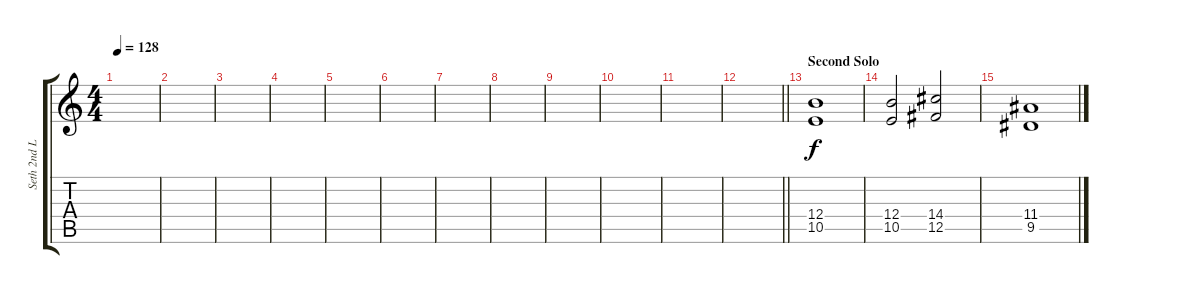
\track ("Seth 2nd Layer" "Seth 2nd L") {instrument distortionguitar}
\staff {score tabs}
\tuning (Db4 Ab3 E3 B2 Gb2 Db2) {hide}
\ts (4 4)
\tempo 128
\clef g2
\ks c
|
|
|
|
|
|
|
|
|
|
|
\barLineRight lightlight
|
\section ("" "Second Solo")
(12.4 10.5).1 |
(12.4 10.5).2 (14.4 12.5).2 |
(11.4 9.5).1
